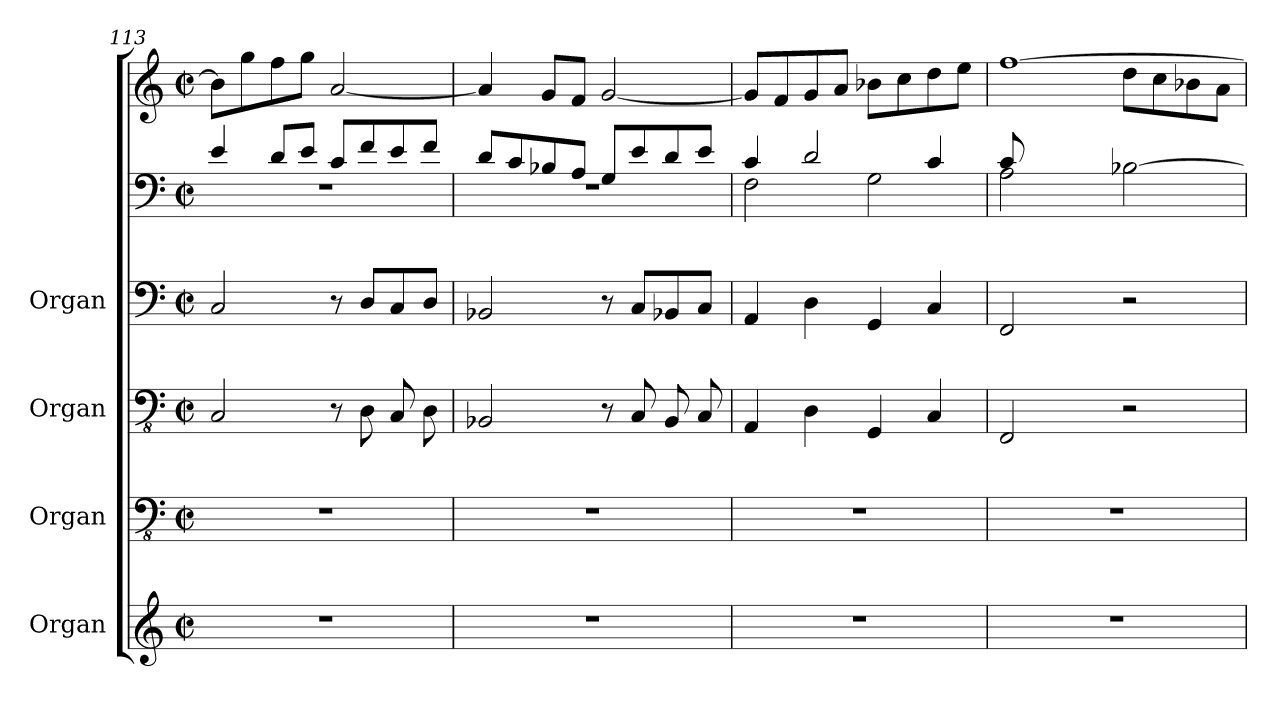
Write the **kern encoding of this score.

**kern	**kern	**kern	**kern	**kern	**kern
*part4	*part3	*part2	*part1	*part1	*part1
*staff6	*staff5	*staff4	*staff3	*staff2	*staff1
*I"Organ	*I"Organ	*I"Organ	*I"Organ	*	*
*clefG2	*clefFv4	*clefFv4	*clefF4	*clefF4	*clefG2
*k[]	*k[]	*k[]	*k[]	*k[]	*k[]
*M2/2	*M2/2	*M2/2	*M2/2	*M2/2	*M2/2
*met(c|)	*met(c|)	*met(c|)	*met(c|)	*met(c|)	*met(c|)
=113	=113	=113	=113	=113	=113
*	*	*	*	*^	*
1r	1r	2CC/	2C/	4e/	1rF	8b-\L]
.	.	.	.	.	.	8gg\
.	.	.	.	8d/L	.	8ff\
.	.	.	.	8e/J	.	8gg\J
.	.	8r	8r	8c/L	.	[2a/
.	.	8DD\	8D/L	8f/	.	.
.	.	8CC/	8C/	8e/	.	.
.	.	8DD\	8D/J	8f/J	.	.
!!LO:LB:g=z
=114	=114	=114	=114	=114	=114	=114
1r	1r	2BBB-X/	2BB-X/	8d/L	1rF	4a/]
.	.	.	.	8c/	.	.
.	.	.	.	8B-X/	.	8g/L
.	.	.	.	8A/J	.	8f/J
.	.	8r	8r	8G/L	.	[2g/
.	.	8CC/	8C/L	8e/	.	.
.	.	8BBB-/	8BB-X/	8d/	.	.
.	.	8CC/	8C/J	8e/J	.	.
=115	=115	=115	=115	=115	=115	=115
1r	1r	4AAA/	4AA/	4c/	2F\	8g/L]
.	.	.	.	.	.	8f/
.	.	4DD\	4D\	2d/	.	8g/
.	.	.	.	.	.	8a/J
.	.	4GGG/	4GG/	.	2G\	8b-X\L
.	.	.	.	.	.	8cc\
.	.	4CC/	4C/	4c/	.	8dd\
.	.	.	.	.	.	8ee\J
=116	=116	=116	=116	=116	=116	=116
*	*	*	*	*	*	*^
1r	1r	2FFF/	2FF/	8c/L	2A\	[1ff	8ryy
.	.	.	.	2..ryy	.	.	8cc\
.	.	.	.	.	.	.	8dd\
.	.	.	.	.	.	.	8ee-X\J
.	.	2r	2r	.	[2B-X\	.	8dd\L
.	.	.	.	.	.	.	8cc\
.	.	.	.	.	.	.	8b-X\
.	.	.	.	.	.	.	8a\J
*	*	*	*	*v	*v	*	*
*	*	*	*	*	*v	*v
=	=	=	=	=	=
*-	*-	*-	*-	*-	*-
